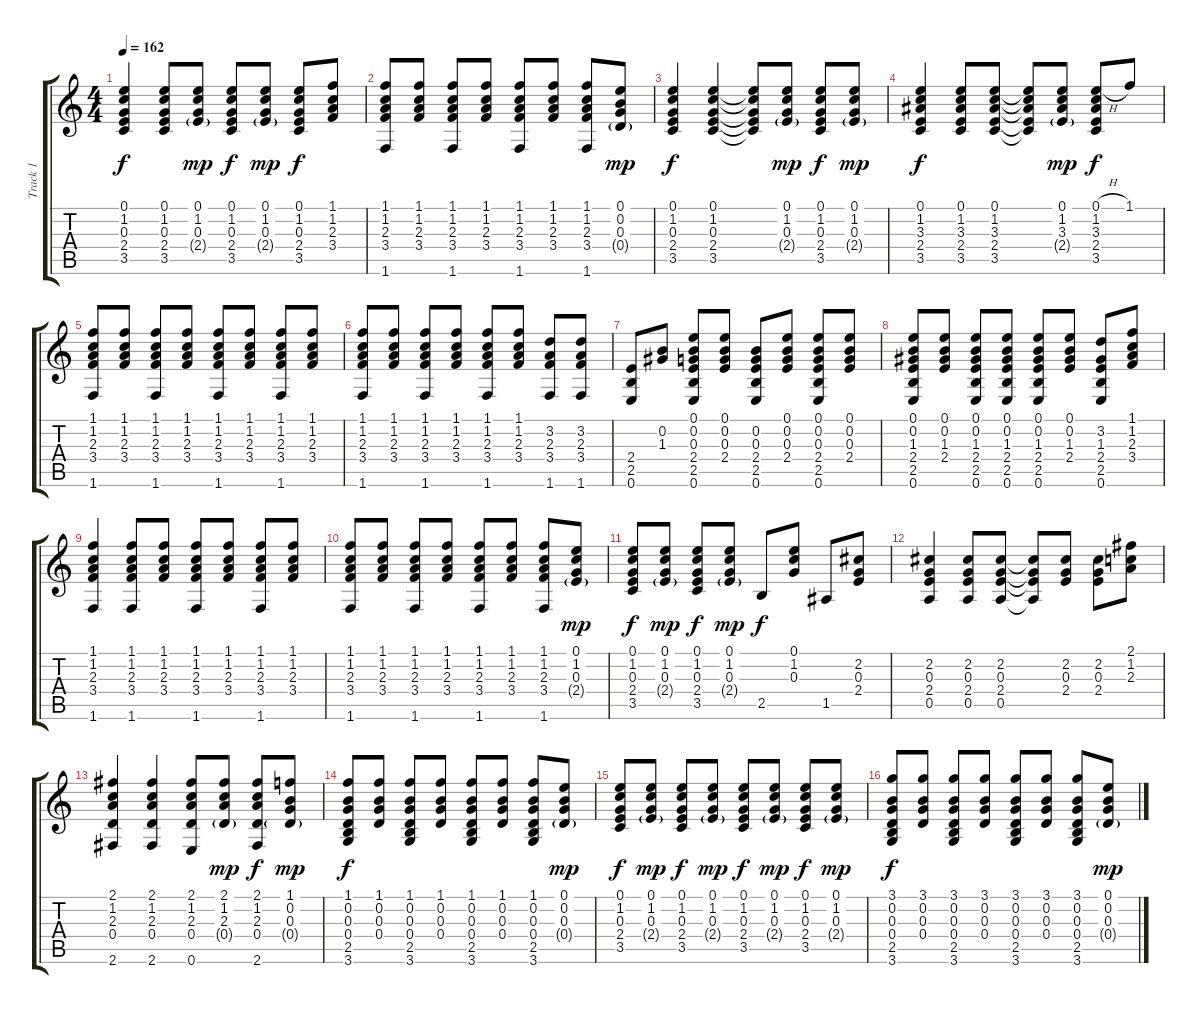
\track ("Track 1" "Track 1") {instrument acousticguitarnylon}
\staff {score tabs}
\tuning (E4 B3 G3 D3 A2 E2) {hide}
\ts (4 4)
\tempo 162
\clef g2
\ks c
(0.1 1.2 0.3 2.4 3.5).4{dy f} (0.1 1.2 0.3 2.4 3.5).8 (0.1 1.2 0.3 2.4{g}).8{dy mp} (0.1 1.2 0.3 2.4 3.5).8{dy f} (0.1 1.2 0.3 2.4{g}).8{dy mp} (0.1 1.2 0.3 2.4 3.5).8{dy f} (1.1 1.2 2.3 3.4).8 |
(1.1 1.2 2.3 3.4 1.6).8 (1.1 1.2 2.3 3.4).8 (1.1 1.2 2.3 3.4 1.6).8 (1.1 1.2 2.3 3.4).8 (1.1 1.2 2.3 3.4 1.6).8 (1.1 1.2 2.3 3.4).8 (1.1 1.2 2.3 3.4 1.6).8 (0.1 0.2 0.3 0.4{g}).8{dy mp} |
(0.1 1.2 0.3 2.4 3.5).4{dy f} (0.1 1.2 0.3 2.4 3.5).4 (0.1{t} 1.2{t} 0.3{t} 2.4{t} 3.5{t}).8 (0.1 1.2 0.3 2.4{g}).8{dy mp} (0.1 1.2 0.3 2.4 3.5).8{dy f} (0.1 1.2 0.3 2.4{g}).8{dy mp} |
(0.1 1.2 3.3 2.4 3.5).4{dy f} (0.1 1.2 3.3 2.4 3.5).8 (0.1 1.2 3.3 2.4 3.5).8 (0.1{t} 1.2{t} 3.3{t} 2.4{t} 3.5{t}).8 (0.1 1.2 3.3 2.4{g}).8{dy mp} (0.1{h} 1.2 3.3 2.4 3.5).8{dy f} 1.1.8 |
(1.1 1.2 2.3 3.4 1.6).8 (1.1 1.2 2.3 3.4).8 (1.1 1.2 2.3 3.4 1.6).8 (1.1 1.2 2.3 3.4).8 (1.1 1.2 2.3 3.4 1.6).8 (1.1 1.2 2.3 3.4).8 (1.1 1.2 2.3 3.4 1.6).8 (1.1 1.2 2.3 3.4).8 |
(1.1 1.2 2.3 3.4 1.6).8 (1.1 1.2 2.3 3.4).8 (1.1 1.2 2.3 3.4 1.6).8 (1.1 1.2 2.3 3.4).8 (1.1 1.2 2.3 3.4 1.6).8 (1.1 1.2 2.3 3.4).8 (3.2 2.3 3.4 1.6).8 (3.2 2.3 3.4 1.6).8 |
(2.4 2.5 0.6).8 (0.2 1.3).8 (0.1 0.2 0.3 2.4 2.5 0.6).8 (0.1 0.2 0.3 2.4).8 (0.2 0.3 2.4 2.5 0.6).8 (0.1 0.2 0.3 2.4).8 (0.1 0.2 0.3 2.4 2.5 0.6).8 (0.1 0.2 0.3 2.4).8 |
(0.1 0.2 1.3 2.4 2.5 0.6).8 (0.1 0.2 1.3 2.4).8 (0.1 0.2 1.3 2.4 2.5 0.6).8 (0.1 0.2 1.3 2.4 2.5 0.6).8 (0.1 0.2 1.3 2.4 2.5 0.6).8 (0.1 0.2 1.3 2.4).8 (3.2 1.3 2.4 2.5 0.6).8 (1.1 1.2 2.3 3.4).8 |
(1.1 1.2 2.3 3.4 1.6).4 (1.1 1.2 2.3 3.4 1.6).8 (1.1 1.2 2.3 3.4).8 (1.1 1.2 2.3 3.4 1.6).8 (1.1 1.2 2.3 3.4).8 (1.1 1.2 2.3 3.4 1.6).8 (1.1 1.2 2.3 3.4).8 |
(1.1 1.2 2.3 3.4 1.6).8 (1.1 1.2 2.3 3.4).8 (1.1 1.2 2.3 3.4 1.6).8 (1.1 1.2 2.3 3.4).8 (1.1 1.2 2.3 3.4 1.6).8 (1.1 1.2 2.3 3.4).8 (1.1 1.2 2.3 3.4 1.6).8 (0.1 1.2 0.3 2.4{g}).8{dy mp} |
(0.1 1.2 0.3 2.4 3.5).8{dy f} (0.1 1.2 0.3 2.4{g}).8{dy mp} (0.1 1.2 0.3 2.4 3.5).8{dy f} (0.1 1.2 0.3 2.4{g}).8{dy mp} 2.5.8{dy f} (0.1 1.2 0.3).8 1.5.8 (2.2 0.3 2.4).8 |
(2.2 0.3 2.4 0.5).4 (2.2 0.3 2.4 0.5).8 (2.2 0.3 2.4 0.5).8 (2.2{t} 0.3{t} 2.4{t} 0.5{t}).8 (2.2 0.3 2.4).8 (2.2 0.3 2.4).8 (2.1 1.2 2.3).8 |
(2.1 1.2 2.3 0.4 2.6).4 (2.1 1.2 2.3 0.4 2.6).4 (2.1 1.2 2.3 0.4 0.6).8 (2.1 1.2 2.3 0.4{g}).8{dy mp} (2.1 1.2 2.3 0.4 2.6).8{dy f} (1.1 0.2 0.3 0.4{g}).8{dy mp} |
(1.1 0.2 0.3 0.4 2.5 3.6).8{dy f} (1.1 0.2 0.3 0.4).8 (1.1 0.2 0.3 0.4 2.5 3.6).8 (1.1 0.2 0.3 0.4).8 (1.1 0.2 0.3 0.4 2.5 3.6).8 (1.1 0.2 0.3 0.4).8 (1.1 0.2 0.3 0.4 2.5 3.6).8 (0.1 0.2 0.3 0.4{g}).8{dy mp} |
(0.1 1.2 0.3 2.4 3.5).8{dy f} (0.1 1.2 0.3 2.4{g}).8{dy mp} (0.1 1.2 0.3 2.4 3.5).8{dy f} (0.1 1.2 0.3 2.4{g}).8{dy mp} (0.1 1.2 0.3 2.4 3.5).8{dy f} (0.1 1.2 0.3 2.4{g}).8{dy mp} (0.1 1.2 0.3 2.4 3.5).8{dy f} (0.1 1.2 0.3 2.4{g}).8{dy mp} |
(3.1 0.2 0.3 0.4 2.5 3.6).8{dy f} (3.1 0.2 0.3 0.4).8 (3.1 0.2 0.3 0.4 2.5 3.6).8 (3.1 0.2 0.3 0.4).8 (3.1 0.2 0.3 0.4 2.5 3.6).8 (3.1 0.2 0.3 0.4).8 (3.1 0.2 0.3 0.4 2.5 3.6).8 (0.1 0.2 0.3 0.4{g}).8{dy mp}
